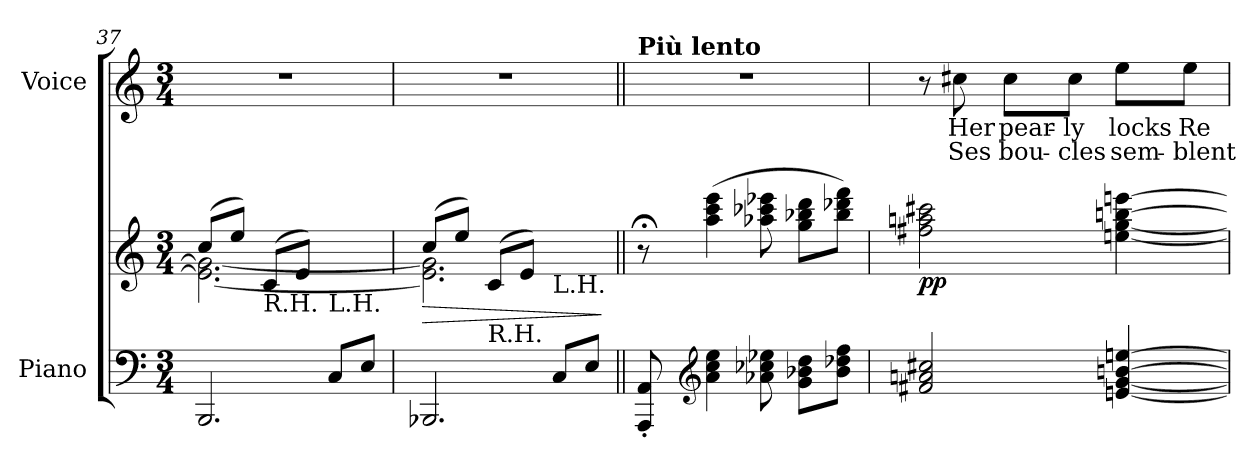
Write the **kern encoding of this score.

**kern	**kern	**dynam	**kern	**text	**text	**dynam
*part2	*part2	*part2	*part1	*part1	*part1	*part1
*staff3	*staff2	*staff2/3	*staff1	*staff1	*staff1	*staff1
*I"Piano	*	*	*I"Voice	*	*	*
*I'Pno	*	*	*	*	*	*
*clefF4	*clefG2	*	*clefG2	*	*	*
*k[]	*k[]	*	*k[]	*	*	*
*M3/4	*M3/4	*	*M3/4	*	*	*
=37	=37	=37	=37	=37	=37	=37
*^	*^	*	*	*	*	*
2ryy	2.BBB/	(8cc/L	2.e\_ 2.g#\_	.	2.r	.	.	.
.	.	8ee/J)	.	.	.	.	.	.
!	!	!LO:TX:b:t=R.H.	!	!	!	!	!	!
.	.	(8c/L	.	.	.	.	.	.
.	.	8e/J)	.	.	.	.	.	.
!	!	!LO:TX:b:t=L.H.	!	!	!	!	!	!
8C/L	.	4ryy	.	.	.	.	.	.
8E/J	.	.	.	.	.	.	.	.
=38	=38	=38	=38	=38	=38	=38	=38	=38
!	!	!	!	!LO:HP:b	!	!	!	!
2ryy	2.BBB-X/	(8cc/L	2.e\] 2.g#\]	>	2.r	.	.	.
.	.	8ee/J)	.	.	.	.	.	.
!	!	!LO:TX:b:t=R.H.	!	!	!	!	!	!
.	.	(8c/L	.	.	.	.	.	.
.	.	8e/J)	.	.	.	.	.	.
!	!	!LO:TX:b:t=L.H.	!	!	!	!	!	!
8C/L	.	4ryy	.	.	.	.	.	.
8E/J	.	.	.	.	.	.	.	.
*v	*v	*	*	*	*	*	*	*
*	*v	*v	*	*	*	*	*
.	.	]	.	.	.	.
=39||	=39||	=39||	=39||	=39||	=39||	=39||
!	!	!	!LO:TX:a:B:t=Più lento	!	!	!
!	!	!LO:DY:b	!	!	!	!
!	!	!LO:DY:n=1:b	!	!	!	!
8AAA/' 8AA/'	8r;<	p other-dynamics	2.r	.	.	.
*clefG2	*	*	*	*	*	*
4a\ 4cc\ 4ee\	(4aa\ 4ccc\ 4eee\	.	.	.	.	.
8a-X\ 8cc-X\ 8ee-X\	8aa-X\ 8ccc-X\ 8eee-X\	.	.	.	.	.
8g\ 8b-X\ 8dd\L	8gg\ 8bb-X\ 8ddd\L	.	.	.	.	.
8b-\ 8dd-X\ 8ff\J	8bb-\ 8ddd-X\ 8fff\J)	.	.	.	.	.
!!LO:PB:g=z
=40	=40	=40	=40	=40	=40	=40
!	!	!LO:DY:b	!	!	!	!
2f#X/ 2an/ 2cc#X/	2ff#X\ 2aan\ 2ccc#X\	pp	8r	.	.	.
!	!	!	!	!LO:LY:b	!LO:LY:b	!LO:DY:a
!	!	!	!	!	!	!LO:DY:n=1:a
.	.	.	8cc#X\	Her	Ses	p other-dynamics
!	!	!	!	!LO:LY:b	!LO:LY:b	!
.	.	.	8cc#\L	pear-	bou-	.
!	!	!	!	!LO:LY:b	!LO:LY:b	!
.	.	.	8cc#\J	-ly	-cles	.
!	!	!	!	!LO:LY:b	!LO:LY:b	!
[4en/ [4g/ [4bn/ [4een/	[4een\ [<4gg\ [4bbn\ [4eeen\	.	8ee\L	locks	sem-	.
!	!	!	!	!LO:LY:b	!LO:LY:b	!
.	.	.	8ee\J	Re-	-blent	.
=	=	=	=	=	=	=
*-	*-	*-	*-	*-	*-	*-
